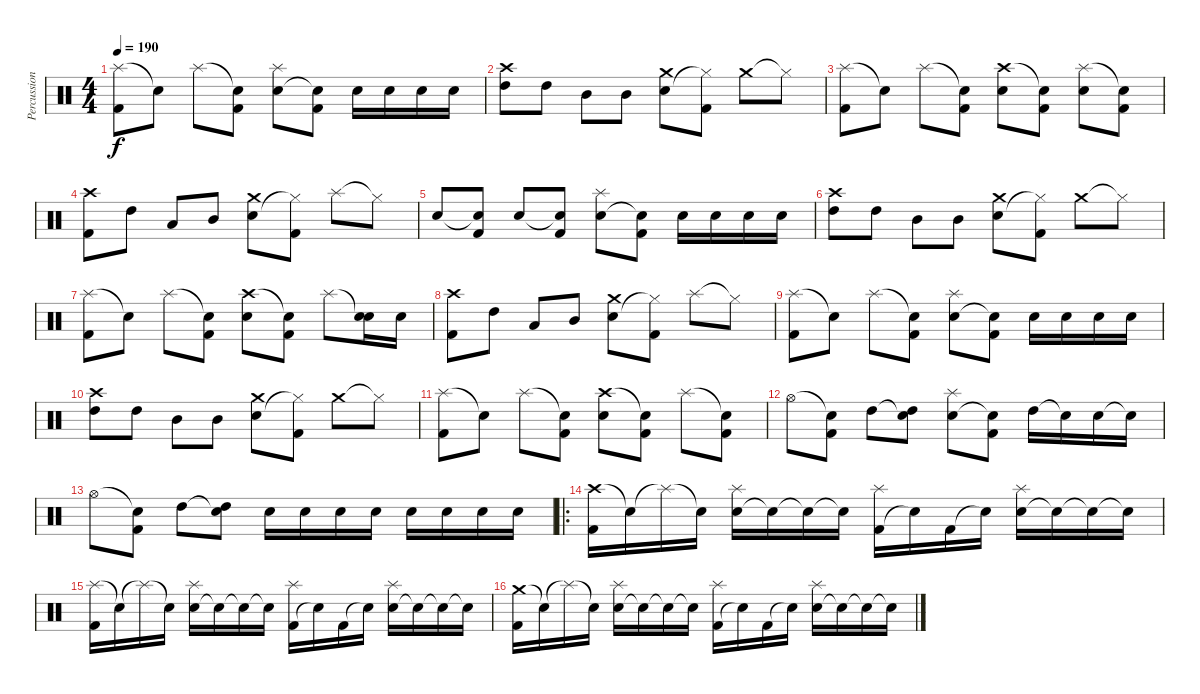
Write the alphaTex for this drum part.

\track ("Percussion" "Percussion") {instrument percussion}
\staff {score}
\articulation defaults
\ts (4 4)
\tempo 190
\clef neutral
\ks c
("Splash (hit)" "Kick (hit) 2").8{dy f} "Snare (hit)"{t}.8 "Splash (hit)".8 ("Snare (hit)"{t} "Kick (hit) 2").8 ("Electric Snare (hit)" "Splash (hit)").8 ("Snare (hit)"{t} "Kick (hit) 2").8 "Electric Snare (hit)".16 "Electric Snare (hit)".16 "Electric Snare (hit)".16 "Electric Snare (hit)".16 |
("High Tom (hit)" "Crash high (hit)").8 "High Tom (hit)".8 "Mid Tom (hit)".8 "Mid Tom (hit)".8 ("Electric Snare (hit)" "Crash medium (hit)").8 ("Hi-Hat (closed)"{t} "Kick (hit) 2").8 "Crash medium (hit)".8 "Hi-Hat (closed)"{t}.8 |
("Splash (hit)" "Kick (hit) 2").8 "Snare (hit)"{t}.8 "Splash (hit)".8 ("Snare (hit)"{t} "Kick (hit) 2").8 ("Crash high (hit)" "Electric Snare (hit)").8 ("Snare (hit)"{t} "Kick (hit) 2").8 ("Splash (hit)" "Electric Snare (hit)").8 ("Snare (hit)"{t} "Kick (hit) 2").8 |
("Kick (hit) 2" "Crash high (hit)").8 "High Tom (hit)".8 "Low Tom (hit)".8 "Mid Tom (hit)".8 ("Electric Snare (hit)" "Crash medium (hit)").8 ("Hi-Hat (closed)"{t} "Kick (hit) 2").8 "Splash (hit)".8 "Hi-Hat (closed)"{t}.8 |
"Electric Snare (hit)".8 ("Snare (hit)"{t} "Kick (hit) 2").8 "Electric Snare (hit)".8 ("Snare (hit)"{t} "Kick (hit) 2").8 ("Electric Snare (hit)" "Splash (hit)").8 ("Snare (hit)"{t} "Kick (hit) 2").8 "Electric Snare (hit)".16 "Electric Snare (hit)".16 "Electric Snare (hit)".16 "Electric Snare (hit)".16 |
("High Tom (hit)" "Crash high (hit)").8 "High Tom (hit)".8 "Mid Tom (hit)".8 "Mid Tom (hit)".8 ("Electric Snare (hit)" "Crash medium (hit)").8 ("Hi-Hat (closed)"{t} "Kick (hit) 2").8 "Crash medium (hit)".8 "Hi-Hat (closed)"{t}.8 |
("Splash (hit)" "Kick (hit) 2").8 "Snare (hit)"{t}.8 "Splash (hit)".8 ("Snare (hit)"{t} "Kick (hit) 2").8 ("Crash high (hit)" "Electric Snare (hit)").8 ("Snare (hit)"{t} "Kick (hit) 2").8 "Splash (hit)".8 ("Snare (hit)"{t} "Electric Snare (hit)").16 "Electric Snare (hit)".16 |
("Kick (hit) 2" "Crash high (hit)").8 "High Tom (hit)".8 "Low Tom (hit)".8 "Mid Tom (hit)".8 ("Electric Snare (hit)" "Crash medium (hit)").8 ("Hi-Hat (closed)"{t} "Kick (hit) 2").8 "Splash (hit)".8 "Hi-Hat (closed)"{t}.8 |
("Splash (hit)" "Kick (hit) 2").8 "Snare (hit)"{t}.8 "Splash (hit)".8 ("Snare (hit)"{t} "Kick (hit) 2").8 ("Electric Snare (hit)" "Splash (hit)").8 ("Snare (hit)"{t} "Kick (hit) 2").8 "Electric Snare (hit)".16 "Electric Snare (hit)".16 "Electric Snare (hit)".16 "Electric Snare (hit)".16 |
("High Tom (hit)" "Crash high (hit)").8 "High Tom (hit)".8 "Mid Tom (hit)".8 "Mid Tom (hit)".8 ("Electric Snare (hit)" "Crash medium (hit)").8 ("Hi-Hat (closed)"{t} "Kick (hit) 2").8 "Crash medium (hit)".8 "Hi-Hat (closed)"{t}.8 |
("Splash (hit)" "Kick (hit) 2").8 "Snare (hit)"{t}.8 "Splash (hit)".8 ("Snare (hit)"{t} "Kick (hit) 2").8 ("Crash high (hit)" "Electric Snare (hit)").8 ("Snare (hit)"{t} "Kick (hit) 2").8 "Splash (hit)".8 ("Snare (hit)"{t} "Kick (hit) 2").8 |
"Hi-Hat (open)".8 ("Snare (hit)"{t} "Kick (hit) 2").8 "High Tom (hit)".8 ("Snare (hit)"{t} "High Tom (hit)").8 ("Electric Snare (hit)" "Splash (hit)").8 ("Snare (hit)"{t} "Kick (hit) 2").8 "High Tom (hit)".16 "Electric Snare (hit)"{t}.16 "Electric Snare (hit)".16 "Electric Snare (hit)"{t}.16 |
"Hi-Hat (open)".8 ("Snare (hit)"{t} "Kick (hit) 2").8 "High Tom (hit)".8 ("Snare (hit)"{t} "High Tom (hit)").8 "Electric Snare (hit)".16 "Electric Snare (hit)".16 "Electric Snare (hit)".16 "Electric Snare (hit)".16 "Electric Snare (hit)".16 "Electric Snare (hit)".16 "Electric Snare (hit)".16 "Electric Snare (hit)".16 |
\ro
("Crash high (hit)" "Kick (hit) 2").16 "Snare (hit)"{t}.16 "Splash (hit)"{t}.16 "Electric Snare (hit)"{t}.16 ("Electric Snare (hit)" "Splash (hit)").16 "Snare (hit)"{t}.16 "Snare (hit)"{t}.16 "Snare (hit)"{t}.16 ("Kick (hit) 2" "Splash (hit)").16 "Snare (hit)"{t}.16 "Kick (hit) 2".16 "Snare (hit)"{t}.16 ("Electric Snare (hit)" "Splash (hit)").16 "Snare (hit)"{t}.16 "Snare (hit)"{t}.16 "Snare (hit)"{t}.16 |
("Splash (hit)" "Kick (hit) 2").16 "Snare (hit)"{t}.16 "Splash (hit)"{t}.16 "Electric Snare (hit)"{t}.16 ("Electric Snare (hit)" "Splash (hit)").16 "Snare (hit)"{t}.16 "Snare (hit)"{t}.16 "Snare (hit)"{t}.16 ("Kick (hit) 2" "Splash (hit)").16 "Snare (hit)"{t}.16 "Kick (hit) 2".16 "Snare (hit)"{t}.16 ("Electric Snare (hit)" "Splash (hit)").16 "Snare (hit)"{t}.16 "Snare (hit)"{t}.16 "Snare (hit)"{t}.16 |
("Crash medium (hit)" "Kick (hit) 2").16 "Snare (hit)"{t}.16 "Splash (hit)"{t}.16 "Electric Snare (hit)"{t}.16 ("Electric Snare (hit)" "Splash (hit)").16 "Snare (hit)"{t}.16 "Snare (hit)"{t}.16 "Snare (hit)"{t}.16 ("Kick (hit) 2" "Splash (hit)").16 "Snare (hit)"{t}.16 "Kick (hit) 2".16 "Snare (hit)"{t}.16 ("Electric Snare (hit)" "Splash (hit)").16 "Snare (hit)"{t}.16 "Snare (hit)"{t}.16 "Snare (hit)"{t}.16
